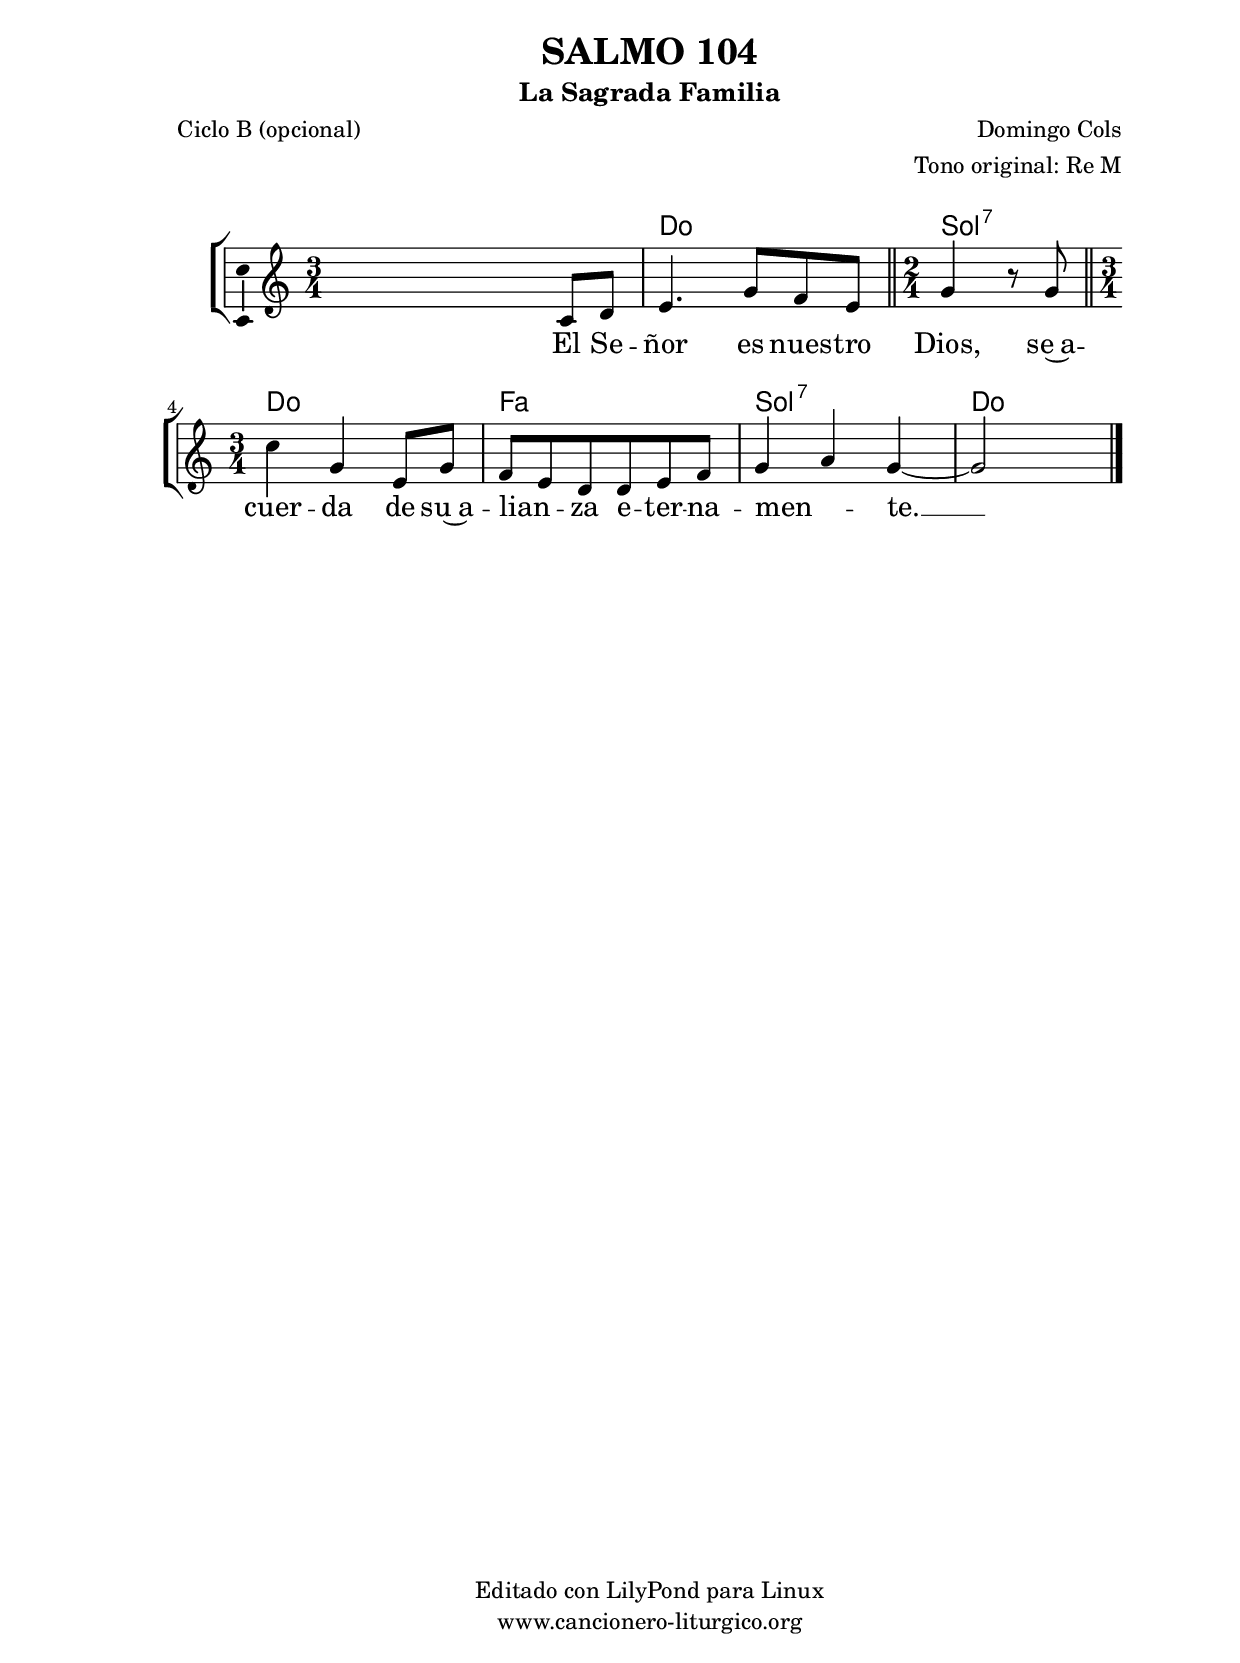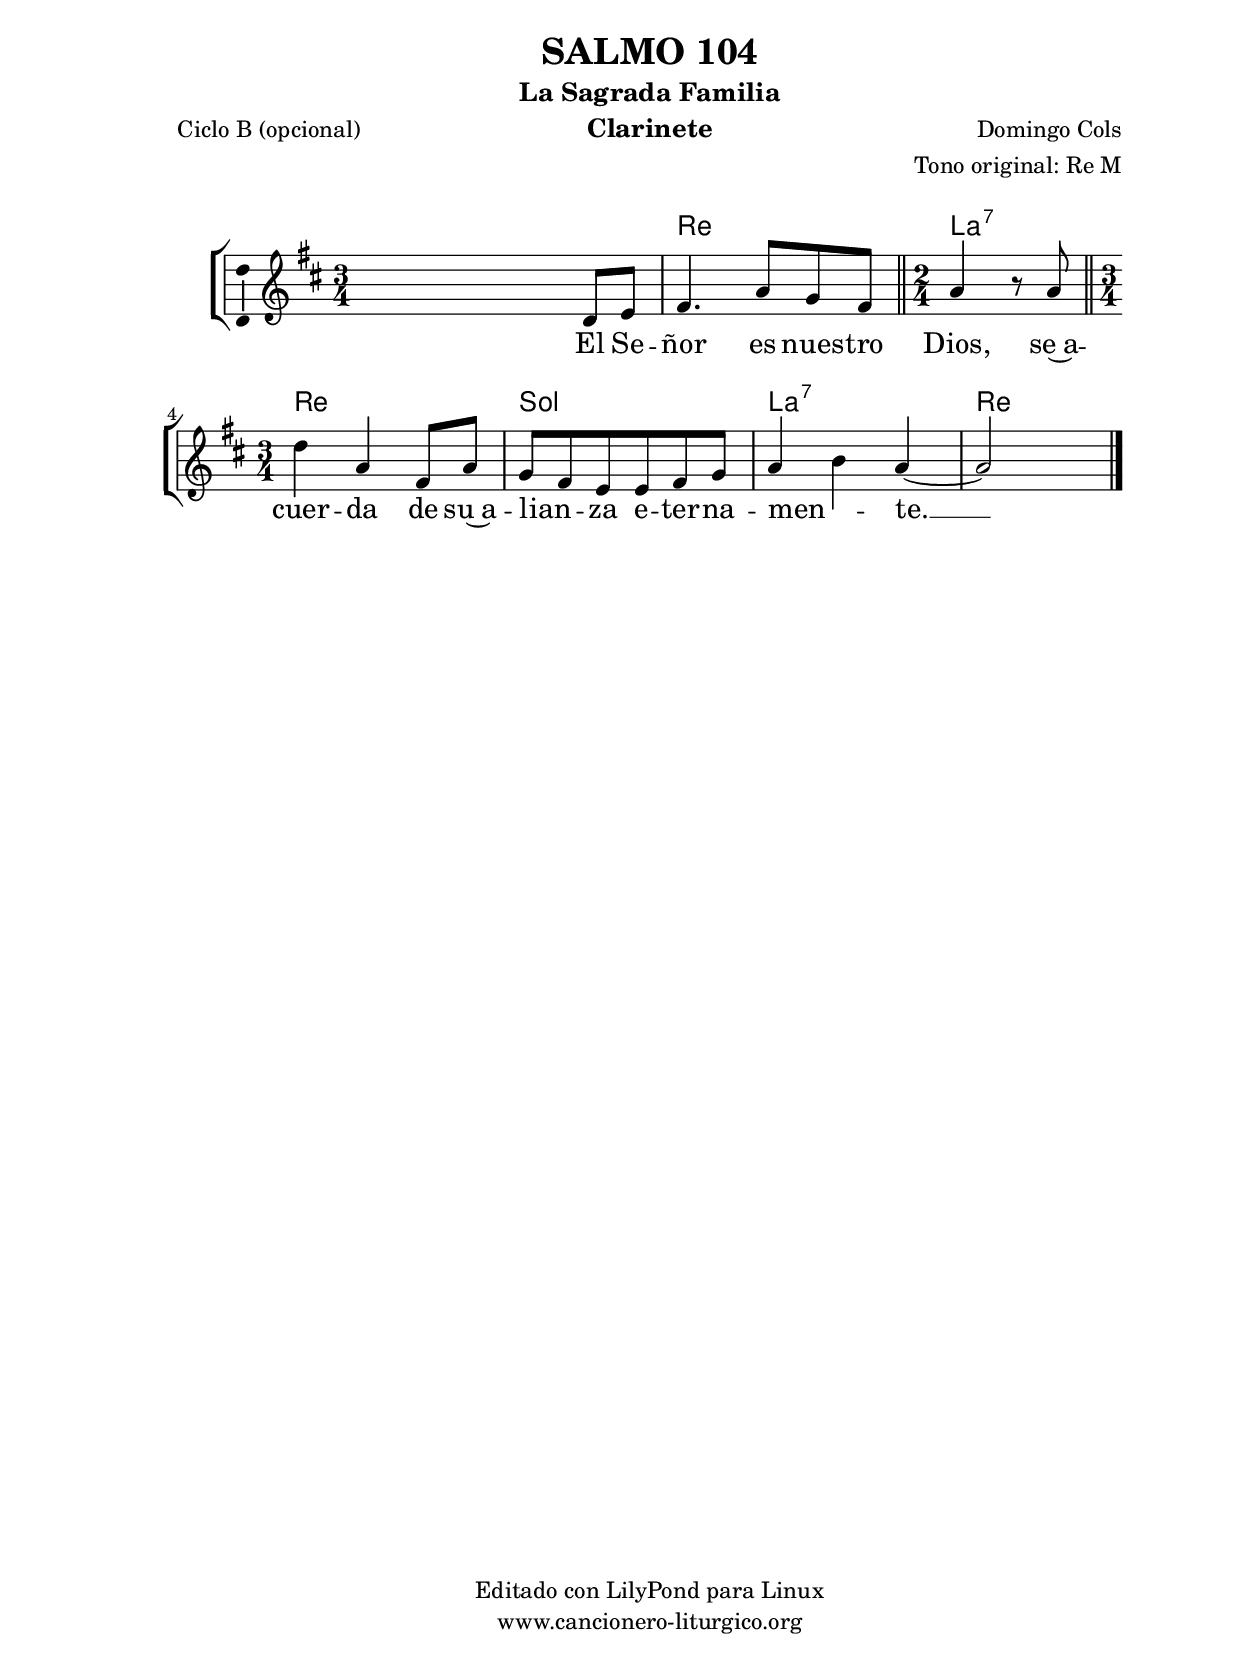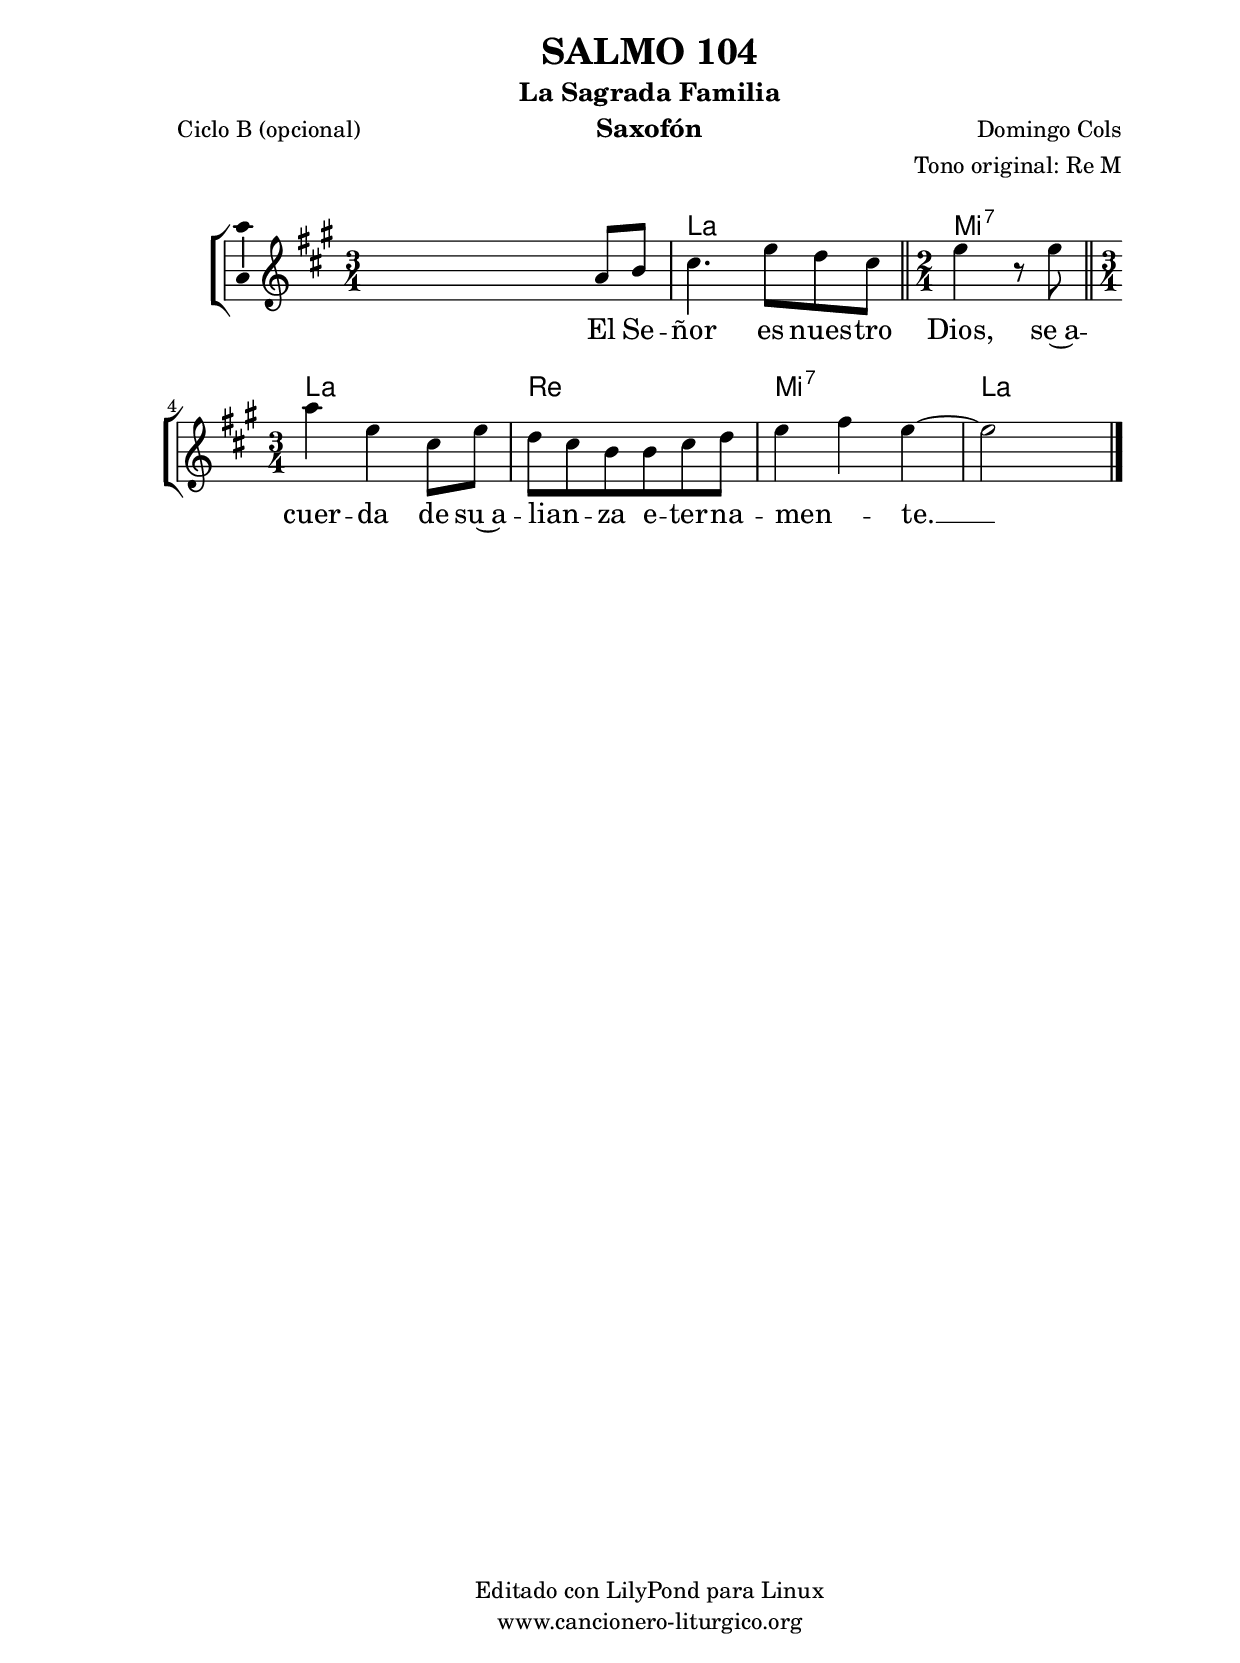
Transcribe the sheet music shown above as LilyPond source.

%
%para convertir .midi en .wav:
%timidity filename.midi -Ow -o finename.wav
%
%
%Para convertir de .wav a .mp3:
%lame -h -m j filename.wav
%
%
%para escuchar el midi:
%timidity nombrefichero.midi
%


%versión de lilypond para la que se ha escrito esta partitura:
\version "2.16.0"

	%Tamaño papel
	#(set-default-paper-size "a4")
	%Tamaño partitura
	#(set-global-staff-size 20)
	%No responde al pulsar sobre una nota
	#(ly:set-option 'point-and-click #f)

%parámetros del encabezamiento:
\header {
	title = "SALMO 104"
	subtitle = "La Sagrada Familia"
	composer = "Domingo Cols"
	poet = "Ciclo B (opcional)"
	meter = ""
	arranger = "Tono original: Re M"
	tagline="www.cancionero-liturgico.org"
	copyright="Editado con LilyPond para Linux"
	tiempo = "Navidad"
	usos = "Salmo"
	letra = "El Señor es nuestro Dios, se acuerda de su alianza eternamente."
	}

%parámetros asociados al papel:
\paper  {
	oddHeaderMarkup = \markup {\fill-line { \on-the-fly #not-first-page \fromproperty #'header:title \on-the-fly #not-first-page \fromproperty #'header:composer }}
	evenHeaderMarkup = \markup {\fill-line { \fromproperty #'header:composer \fromproperty #'header:title }}
	#(set-paper-size "a4")
	print-page-number = ##f
	first-page-number = 1
	print-first-page-number = ##f
%	head-separation = 3.0 \cm
	top-margin = 2.0 \cm
	bottom-margin = 0.5\cm
%%%	bottom-margin = -1.0\cm
	left-margin = 3.0 \cm
	line-width = 16.0 \cm 
	indent = 8\mm
	interscoreline = 2.\mm
	between-system-space = 15\mm
%	para que las partituras no llenen la hoja:
	ragged-bottom = ##t
%	idem para la última hoja:
	ragged-last-bottom = ##f
%	para que las partituras llenen el ancho del papel:
	ragged-last = ##f
	after-title-space = 2.5 \cm
%page-count=1
%system-count=8

	%Flexible Vertical Spacing
%	markup-markup-spacing =
%	#'((basic-distance . 15) (minimum-distance . 15) (padding . 3))
	markup-system-spacing =
	#'((basic-distance . 15) (minimum-distance . 15) (padding . 3))
	system-system-spacing =
	#'((basic-distance . 15) (minimum-distance . 15) (padding . 3))
	score-system-spacing =
	#'((basic-distance . 15) (minimum-distance . 15) (padding . 5))
%	top-system-spacing = % header
%	#'((basic-distance . 8) (minimum-distance . 0) (padding . 3))
%	top-markup-spacing =
%	#'((basic-distance . 20) (minimum-distance . 20) (padding . 3))
	last-bottom-spacing = % footer
	#'((basic-distance . 5) (minimum-distance . 5) (padding . 3))
%	score-markup-spacing =
%	#'((basic-distance . 16) (minimum-distance . 13) (padding . 3))

	}


%parámetros que afectan a toda la partitura:
global =  {
	%clave de sol (G):
	\clef G
	%armadura:
	\transpose d c
	\key d \major
	\tempo 4=100
	\set Score.tempoHideNote = ##t
	}


acordes = {
	\italianChords
	\chordmode {
	\transpose d c
{

s2.
d2. a2:7 d2. g a:7 d

	}
	}
}

melodia = 
	\transpose d c
{
	\relative c'{

\time 3/4
s2 d8 e8
fis4. a8 g fis

\bar "||"
\time 2/4
a4 r8 a8

\bar "||"
\time 3/4
d4 a fis8 a
g8 fis e e fis g
a4 b a~
a2 s4

	\bar "|."
	}
	}


texto = \lyricmode {
El Se -- ñor es nues -- tro Dios,
se~a -- cuer -- da de su~a -- lian -- _ za e -- ter -- na -- men -- _ te. __
	}


acordesStaff = \context ChordNames = acordesStaff <<
	\set chordChanges = ##t
	\acordes
	>>


vozStaff = \context Voice = vozStaff
\with {\consists "Ambitus_engraver"}
<<
%	\set Staff.instrumentName = ""
%	\set Staff.shortInstrumentName = ""
%	\set Staff.midiInstrument = #"clarinet"
%	\set Staff.midiInstrument = #"cello"
%	\set Staff.midiInstrument = #"flute"
	\set Staff.midiInstrument = #"electric guitar (jazz)"
%	\set Staff.midiInstrument = #"english horn"
%	\set Staff.midiInstrument = #"violin"
%	\set Staff.midiInstrument = #"glockenspiel"
	\set Staff.midiMinimumVolume = #0.7
	\set Staff.midiMaximumVolume = #0.9
	\global
	\melodia
	>>


textoStaff = \context Lyrics = textoStaff <<
	\lyricsto vozStaff \texto
	>>

\book {
	\score {
		\context ChoirStaff {
			\override StaffGroup.SystemStartBracket #'collapse-height = #1
			\override Score.SystemStartBar #'collapse-height = #1
			<<
			\acordesStaff
			\vozStaff
			\textoStaff
			>>
			}
		\layout {
	    		\context {
				\Lyrics
				\override LyricText #'font-size = #2
				}
	   		 \context {
				\Score
				%fontSize = #3
				\override StaffSymbol #'staff-space = #(magstep +3)
				%\override Beam #'thickness = #0.55
				%\override SpacingSpanner #'spacing-increment = #1.0
				%\override Slur #'height-limit = #1.5
				}
			}
		}
	\score {
		\unfoldRepeats
		\context ChoirStaff {
			<<
			\acordesStaff
			\vozStaff
			>>
			}
		\midi {
	  		\context {
	  			\Score
				tempoWholesPerMinute = #(ly:make-moment 70 4)
				}
			}
		}
	}

%Partitura para clarinete
#(define output-suffix "C")
\book {
	\header{
		instrument = "Clarinete"
		}
	\score {
		\context ChoirStaff {
			\override StaffGroup.SystemStartBracket #'collapse-height = #1
			\override Score.SystemStartBar #'collapse-height = #1
\transpose c d
			<<
			\acordesStaff
			\vozStaff
			\textoStaff
			>>
			}
		\layout {
	    		\context {
				\Lyrics
				\override LyricText #'font-size = #2
				}
	   		 \context {
				\Score
				%fontSize = #3
				\override StaffSymbol #'staff-space = #(magstep +3)
				%\override Beam #'thickness = #0.55
				%\override SpacingSpanner #'spacing-increment = #1.0
				%\override Slur #'height-limit = #1.5
				}
			}
		}
	}

%Partitura para saxofón
#(define output-suffix "S")
\book {
	\header{
		instrument = "Saxofón"
		}
	\score {
		\context ChoirStaff {
			\override StaffGroup.SystemStartBracket #'collapse-height = #1
			\override Score.SystemStartBar #'collapse-height = #1
\transpose c a
			<<
			\acordesStaff
			\vozStaff
			\textoStaff
			>>
			}
		\layout {
	    		\context {
				\Lyrics
				\override LyricText #'font-size = #2
				}
	   		 \context {
				\Score
				%fontSize = #3
				\override StaffSymbol #'staff-space = #(magstep +3)
				%\override Beam #'thickness = #0.55
				%\override SpacingSpanner #'spacing-increment = #1.0
				%\override Slur #'height-limit = #1.5
				}
			}
		}
	}

